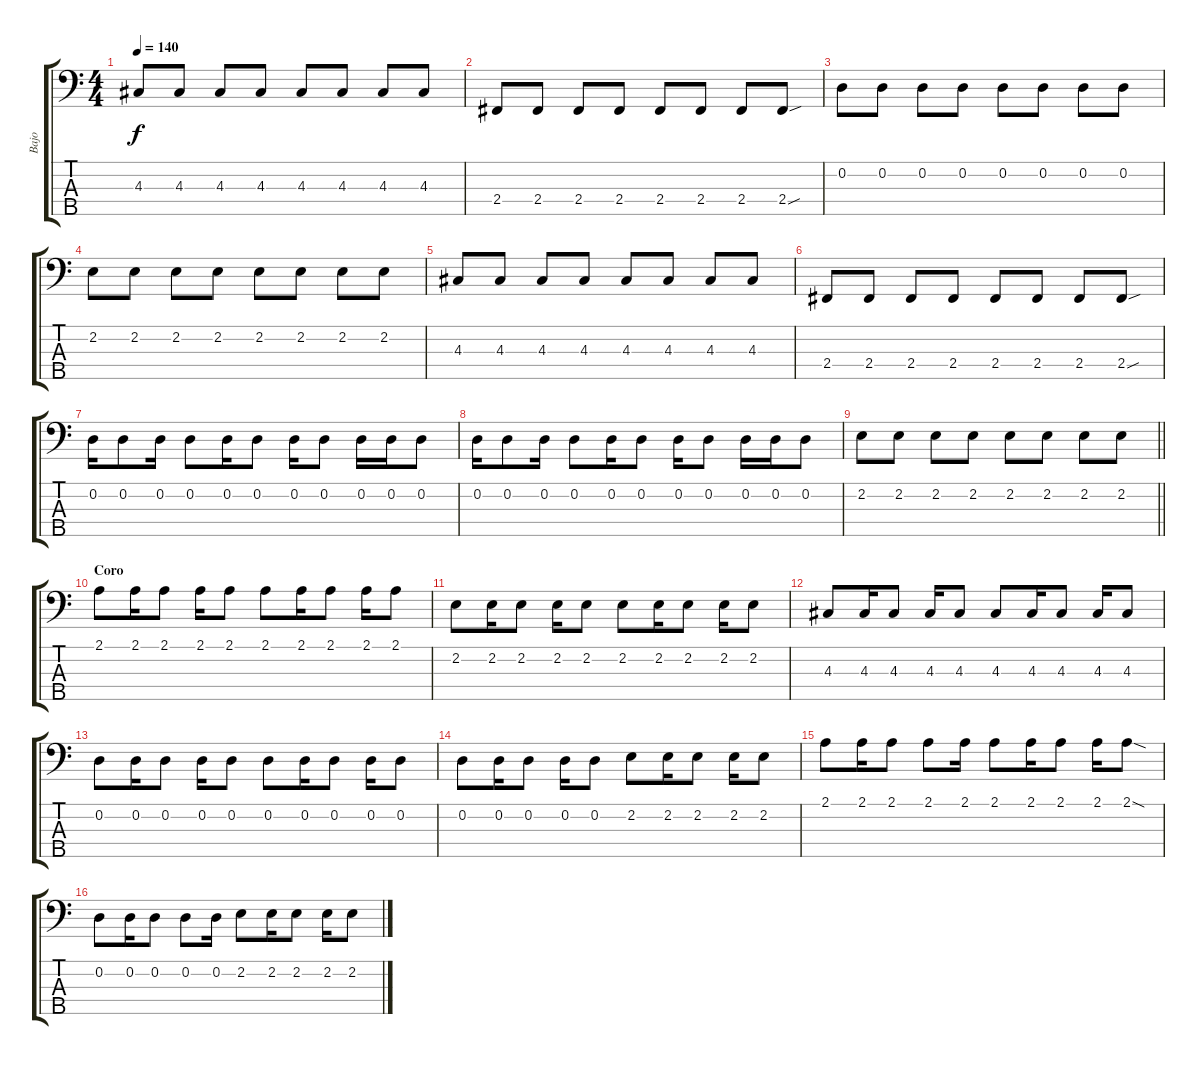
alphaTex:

\track ("Bajo" "Bajo") {instrument electricbassfinger}
\staff {score tabs}
\tuning (G2 D2 A1 E1 B0) {hide}
\ts (4 4)
\tempo 140
\clef f4
\ks c
4.3.8{dy f} 4.3.8 4.3.8 4.3.8 4.3.8 4.3.8 4.3.8 4.3.8 |
2.4.8 2.4.8 2.4.8 2.4.8 2.4.8 2.4.8 2.4.8 2.4{sou}.8 |
0.2.8 0.2.8 0.2.8 0.2.8 0.2.8 0.2.8 0.2.8 0.2.8 |
2.2.8 2.2.8 2.2.8 2.2.8 2.2.8 2.2.8 2.2.8 2.2.8 |
4.3.8 4.3.8 4.3.8 4.3.8 4.3.8 4.3.8 4.3.8 4.3.8 |
2.4.8 2.4.8 2.4.8 2.4.8 2.4.8 2.4.8 2.4.8 2.4{sou}.8 |
0.2.16 0.2.8 0.2.16 0.2.8 0.2.16 0.2.8 0.2.16 0.2.8 0.2.16 0.2.16 0.2.8 |
0.2.16 0.2.8 0.2.16 0.2.8 0.2.16 0.2.8 0.2.16 0.2.8 0.2.16 0.2.16 0.2.8 |
\barLineRight lightlight
2.2.8 2.2.8 2.2.8 2.2.8 2.2.8 2.2.8 2.2.8 2.2.8 |
\section ("" "Coro")
2.1.8 2.1.16 2.1.8 2.1.16 2.1.8 2.1.8 2.1.16 2.1.8 2.1.16 2.1.8 |
2.2.8{beam Down} 2.2.16{beam Down} 2.2.8{beam Down} 2.2.16{beam Down} 2.2.8{beam Down} 2.2.8{beam Down} 2.2.16{beam Down} 2.2.8{beam Down} 2.2.16{beam Down} 2.2.8{beam Down} |
4.3.8 4.3.16 4.3.8 4.3.16 4.3.8 4.3.8 4.3.16 4.3.8 4.3.16 4.3.8 |
0.2.8 0.2.16 0.2.8 0.2.16 0.2.8 0.2.8 0.2.16 0.2.8 0.2.16 0.2.8 |
0.2.8 0.2.16 0.2.8 0.2.16 0.2.8 2.2.8 2.2.16 2.2.8 2.2.16 2.2.8 |
2.1.8 2.1.16 2.1.8 2.1.8 2.1.16 2.1.8 2.1.16 2.1.8 2.1.16 2.1{sod}.8 |
0.2.8 0.2.16 0.2.8 0.2.8 0.2.16 2.2.8 2.2.16 2.2.8 2.2.16 2.2.8
